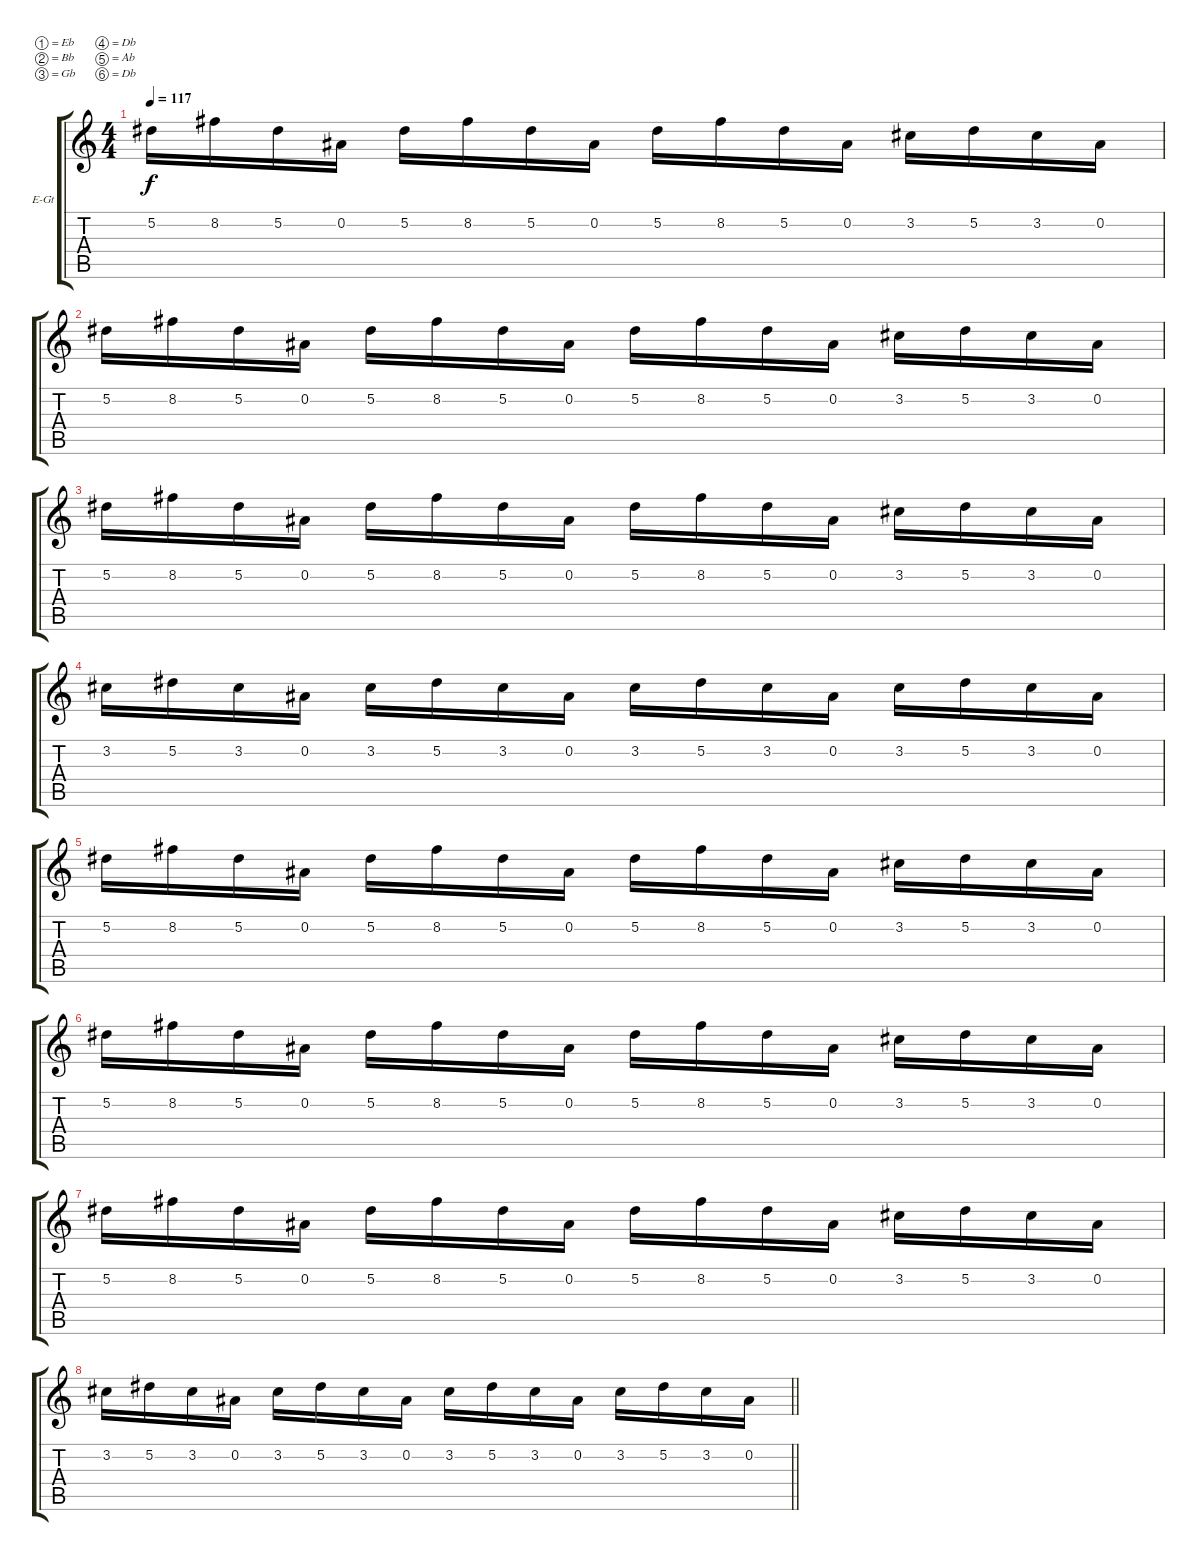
\bracketExtendMode groupsimilarinstruments
\firstSystemTrackNameOrientation horizontal
\otherSystemsTrackNameOrientation horizontal
\track ("Lead Guitar" "E-Gt") {instrument distortionguitar}
\staff {score tabs}
\tuning (Eb4 Bb3 Gb3 Db3 Ab2 Db2)
\ts (4 4)
\tempo 117
\clef g2
\ks c
5.2.16{dy f} 8.2.16 5.2.16 0.2.16 5.2.16 8.2.16 5.2.16 0.2.16 5.2.16 8.2.16 5.2.16 0.2.16 3.2.16 5.2.16 3.2.16 0.2.16 |
5.2.16 8.2.16 5.2.16 0.2.16 5.2.16 8.2.16 5.2.16 0.2.16 5.2.16 8.2.16 5.2.16 0.2.16 3.2.16 5.2.16 3.2.16 0.2.16 |
5.2.16 8.2.16 5.2.16 0.2.16 5.2.16 8.2.16 5.2.16 0.2.16 5.2.16 8.2.16 5.2.16 0.2.16 3.2.16 5.2.16 3.2.16 0.2.16 |
3.2.16 5.2.16 3.2.16 0.2.16 3.2.16 5.2.16 3.2.16 0.2.16 3.2.16 5.2.16 3.2.16 0.2.16 3.2.16 5.2.16 3.2.16 0.2.16 |
5.2.16 8.2.16 5.2.16 0.2.16 5.2.16 8.2.16 5.2.16 0.2.16 5.2.16 8.2.16 5.2.16 0.2.16 3.2.16 5.2.16 3.2.16 0.2.16 |
5.2.16 8.2.16 5.2.16 0.2.16 5.2.16 8.2.16 5.2.16 0.2.16 5.2.16 8.2.16 5.2.16 0.2.16 3.2.16 5.2.16 3.2.16 0.2.16 |
5.2.16 8.2.16 5.2.16 0.2.16 5.2.16 8.2.16 5.2.16 0.2.16 5.2.16 8.2.16 5.2.16 0.2.16 3.2.16 5.2.16 3.2.16 0.2.16 |
\barLineRight lightlight
3.2.16 5.2.16 3.2.16 0.2.16 3.2.16 5.2.16 3.2.16 0.2.16 3.2.16 5.2.16 3.2.16 0.2.16 3.2.16 5.2.16 3.2.16 0.2.16
